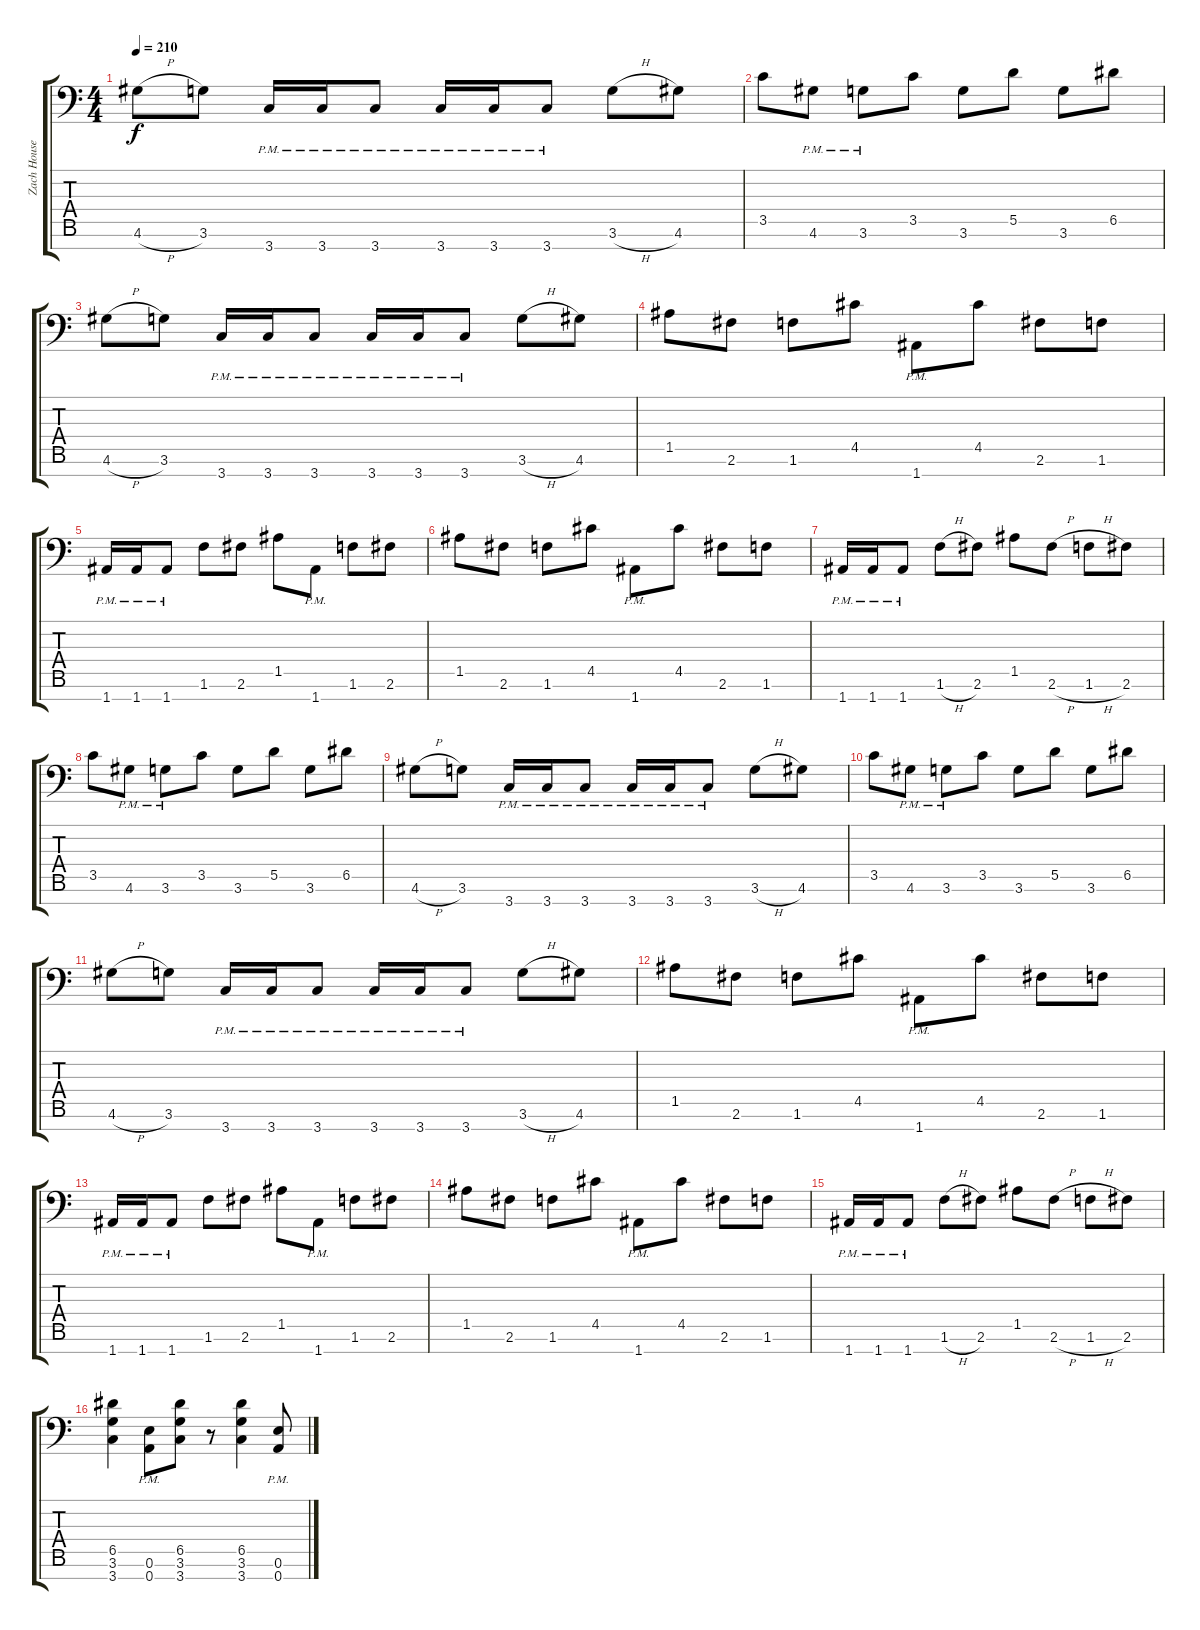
\track ("Zach Householder (Guitar)" "Zach House") {instrument distortionguitar}
\staff {score tabs}
\tuning (E4 B3 G3 D3 A2 E2 A1) {hide}
\ts (4 4)
\tempo 210
\clef f4
\ks c
4.6{h}.8{dy f} 3.6.8 3.7{pm}.16 3.7{pm}.16 3.7{pm}.8 3.7{pm}.16 3.7{pm}.16 3.7{pm}.8 3.6{h}.8 4.6.8 |
3.5.8 4.6{pm}.8 3.6{pm}.8 3.5.8 3.6.8 5.5.8 3.6.8 6.5.8 |
4.6{h}.8 3.6.8 3.7{pm}.16 3.7{pm}.16 3.7{pm}.8 3.7{pm}.16 3.7{pm}.16 3.7{pm}.8 3.6{h}.8 4.6.8 |
1.5.8 2.6.8 1.6.8 4.5.8 1.7{pm}.8 4.5.8 2.6.8 1.6.8 |
1.7{pm}.16 1.7{pm}.16 1.7{pm}.8 1.6.8 2.6.8 1.5.8 1.7{pm}.8 1.6.8 2.6.8 |
1.5.8 2.6.8 1.6.8 4.5.8 1.7{pm}.8 4.5.8 2.6.8 1.6.8 |
1.7{pm}.16 1.7{pm}.16 1.7{pm}.8 1.6{h}.8 2.6.8 1.5.8 2.6{h}.8 1.6{h}.8 2.6.8 |
3.5.8 4.6{pm}.8 3.6{pm}.8 3.5.8 3.6.8 5.5.8 3.6.8 6.5.8 |
4.6{h}.8 3.6.8 3.7{pm}.16 3.7{pm}.16 3.7{pm}.8 3.7{pm}.16 3.7{pm}.16 3.7{pm}.8 3.6{h}.8 4.6.8 |
3.5.8 4.6{pm}.8 3.6{pm}.8 3.5.8 3.6.8 5.5.8 3.6.8 6.5.8 |
4.6{h}.8 3.6.8 3.7{pm}.16 3.7{pm}.16 3.7{pm}.8 3.7{pm}.16 3.7{pm}.16 3.7{pm}.8 3.6{h}.8 4.6.8 |
1.5.8 2.6.8 1.6.8 4.5.8 1.7{pm}.8 4.5.8 2.6.8 1.6.8 |
1.7{pm}.16 1.7{pm}.16 1.7{pm}.8 1.6.8 2.6.8 1.5.8 1.7{pm}.8 1.6.8 2.6.8 |
1.5.8 2.6.8 1.6.8 4.5.8 1.7{pm}.8 4.5.8 2.6.8 1.6.8 |
1.7{pm}.16 1.7{pm}.16 1.7{pm}.8 1.6{h}.8 2.6.8 1.5.8 2.6{h}.8 1.6{h}.8 2.6.8 |
(6.5 3.6 3.7).4 (0.6{pm} 0.7{pm}).8 (6.5 3.6 3.7).8 r.8 (6.5 3.6 3.7).4 (0.6{pm} 0.7{pm}).8
